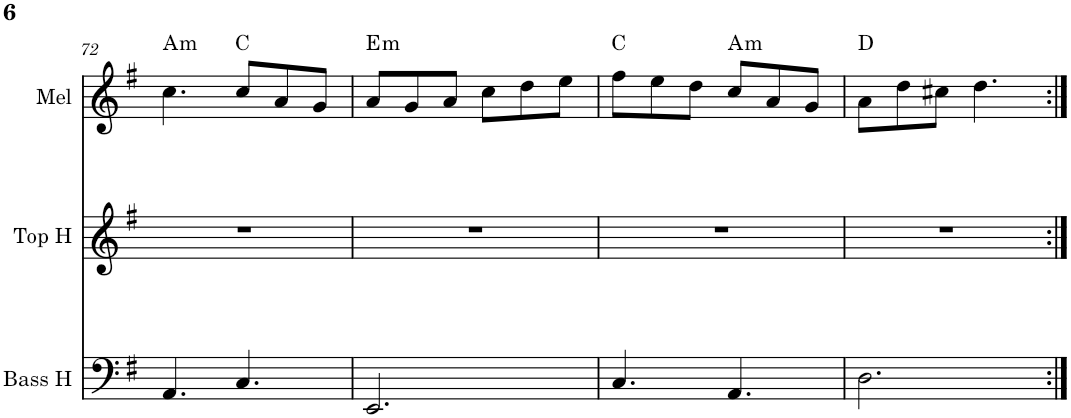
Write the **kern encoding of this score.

**kern	**kern	**kern	**harte
*part3	*part2	*part1	*part1
*staff3	*staff2	*staff1	*
*I"Bass Horns	*I"Top Horns	*I"Melody	*
*I'Bass H	*I'Top H	*I'Mel	*
!!LO:PB:g=z
*clefF4	*clefG2	*clefG2	*
*	*Trd7c12	*	*
*k[f#]	*k[f#]	*k[f#]	*
*G:	*G:	*G:	*
*M6/8	*M6/8	*M6/8	*
=72	=72	=72	=72
!	!	!	!LO:H:kt=m
4.AA/	2.r	4.cc\	A:min
4.C/	.	8cc/L	C:maj
.	.	8a/	.
.	.	8g/J	.
=73	=73	=73	=73
!	!	!	!LO:H:kt=m
2.EE/	2.r	8a/L	E:min
.	.	8g/	.
.	.	8a/J	.
.	.	8cc\L	.
.	.	8dd\	.
.	.	8ee\J	.
=74	=74	=74	=74
4.C/	2.r	8ff#\L	C:maj
.	.	8ee\	.
.	.	8dd\J	.
!	!	!	!LO:H:kt=m
4.AA/	.	8cc/L	A:min
.	.	8a/	.
.	.	8g/J	.
=75	=75	=75	=75
2.D\	2.r	8a\L	D:maj
.	.	8dd\	.
.	.	8cc#X\J	.
.	.	4.dd\	.
=:|!	=:|!	=:|!	=:|!
*-	*-	*-	*-
